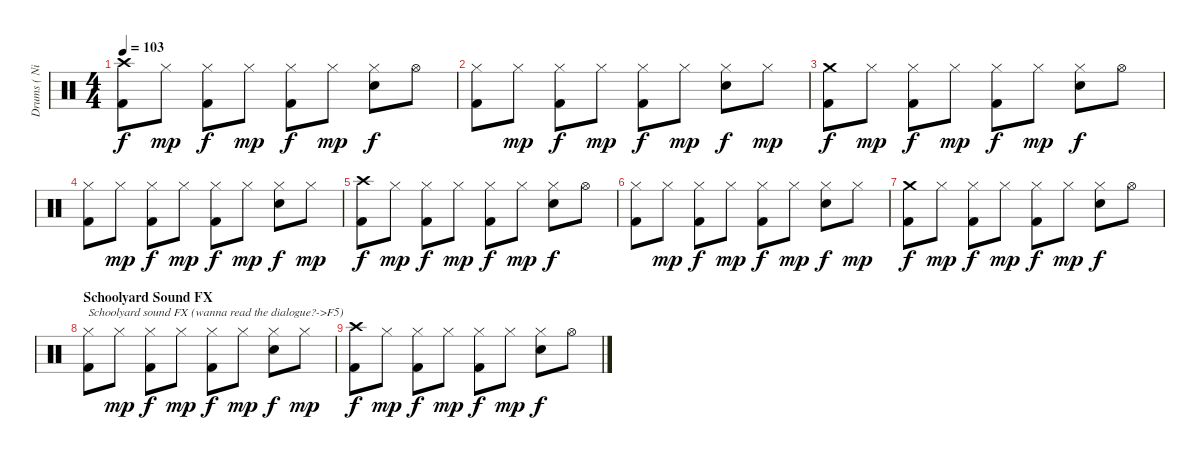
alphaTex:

\track ("Drums ( Nick Mason )" "Drums ( Ni") {instrument percussion}
\staff {score}
\articulation defaults
\ts (4 4)
\tempo 103
\clef neutral
\ks c
("Crash high (hit)" "Kick (hit) 2").8{dy f} "Hi-Hat (closed)".8{dy mp} ("Hi-Hat (closed)" "Kick (hit) 2").8{dy f} "Hi-Hat (closed)".8{dy mp} ("Hi-Hat (closed)" "Kick (hit) 2").8{dy f} "Hi-Hat (closed)".8{dy mp} ("Hi-Hat (closed)" "Snare (hit) 2").8{dy f} "Hi-Hat (open)".8 |
("Hi-Hat (closed)" "Kick (hit) 2").8 "Hi-Hat (closed)".8{dy mp} ("Hi-Hat (closed)" "Kick (hit) 2").8{dy f} "Hi-Hat (closed)".8{dy mp} ("Hi-Hat (closed)" "Kick (hit) 2").8{dy f} "Hi-Hat (closed)".8{dy mp} ("Hi-Hat (closed)" "Snare (hit) 2").8{dy f} "Hi-Hat (closed)".8{dy mp} |
("Crash medium (hit)" "Kick (hit) 2").8{dy f} "Hi-Hat (closed)".8{dy mp} ("Hi-Hat (closed)" "Kick (hit) 2").8{dy f} "Hi-Hat (closed)".8{dy mp} ("Hi-Hat (closed)" "Kick (hit) 2").8{dy f} "Hi-Hat (closed)".8{dy mp} ("Hi-Hat (closed)" "Snare (hit) 2").8{dy f} "Hi-Hat (open)".8 |
("Hi-Hat (closed)" "Kick (hit) 2").8 "Hi-Hat (closed)".8{dy mp} ("Hi-Hat (closed)" "Kick (hit) 2").8{dy f} "Hi-Hat (closed)".8{dy mp} ("Hi-Hat (closed)" "Kick (hit) 2").8{dy f} "Hi-Hat (closed)".8{dy mp} ("Hi-Hat (closed)" "Snare (hit) 2").8{dy f} "Hi-Hat (closed)".8{dy mp} |
("Crash high (hit)" "Kick (hit) 2").8{dy f} "Hi-Hat (closed)".8{dy mp} ("Hi-Hat (closed)" "Kick (hit) 2").8{dy f} "Hi-Hat (closed)".8{dy mp} ("Hi-Hat (closed)" "Kick (hit) 2").8{dy f} "Hi-Hat (closed)".8{dy mp} ("Hi-Hat (closed)" "Snare (hit) 2").8{dy f} "Hi-Hat (open)".8 |
("Hi-Hat (closed)" "Kick (hit) 2").8 "Hi-Hat (closed)".8{dy mp} ("Hi-Hat (closed)" "Kick (hit) 2").8{dy f} "Hi-Hat (closed)".8{dy mp} ("Hi-Hat (closed)" "Kick (hit) 2").8{dy f} "Hi-Hat (closed)".8{dy mp} ("Hi-Hat (closed)" "Snare (hit) 2").8{dy f} "Hi-Hat (closed)".8{dy mp} |
("Crash medium (hit)" "Kick (hit) 2").8{dy f} "Hi-Hat (closed)".8{dy mp} ("Hi-Hat (closed)" "Kick (hit) 2").8{dy f} "Hi-Hat (closed)".8{dy mp} ("Hi-Hat (closed)" "Kick (hit) 2").8{dy f} "Hi-Hat (closed)".8{dy mp} ("Hi-Hat (closed)" "Snare (hit) 2").8{dy f} "Hi-Hat (open)".8 |
\section ("" "Schoolyard Sound FX")
("Hi-Hat (closed)" "Kick (hit) 2").8{txt "Schoolyard sound FX (wanna read the dialogue?->F5)"} "Hi-Hat (closed)".8{dy mp} ("Hi-Hat (closed)" "Kick (hit) 2").8{dy f} "Hi-Hat (closed)".8{dy mp} ("Hi-Hat (closed)" "Kick (hit) 2").8{dy f} "Hi-Hat (closed)".8{dy mp} ("Hi-Hat (closed)" "Snare (hit) 2").8{dy f} "Hi-Hat (closed)".8{dy mp} |
("Crash high (hit)" "Kick (hit) 2").8{dy f} "Hi-Hat (closed)".8{dy mp} ("Hi-Hat (closed)" "Kick (hit) 2").8{dy f} "Hi-Hat (closed)".8{dy mp} ("Hi-Hat (closed)" "Kick (hit) 2").8{dy f} "Hi-Hat (closed)".8{dy mp} ("Hi-Hat (closed)" "Snare (hit) 2").8{dy f} "Hi-Hat (open)".8
